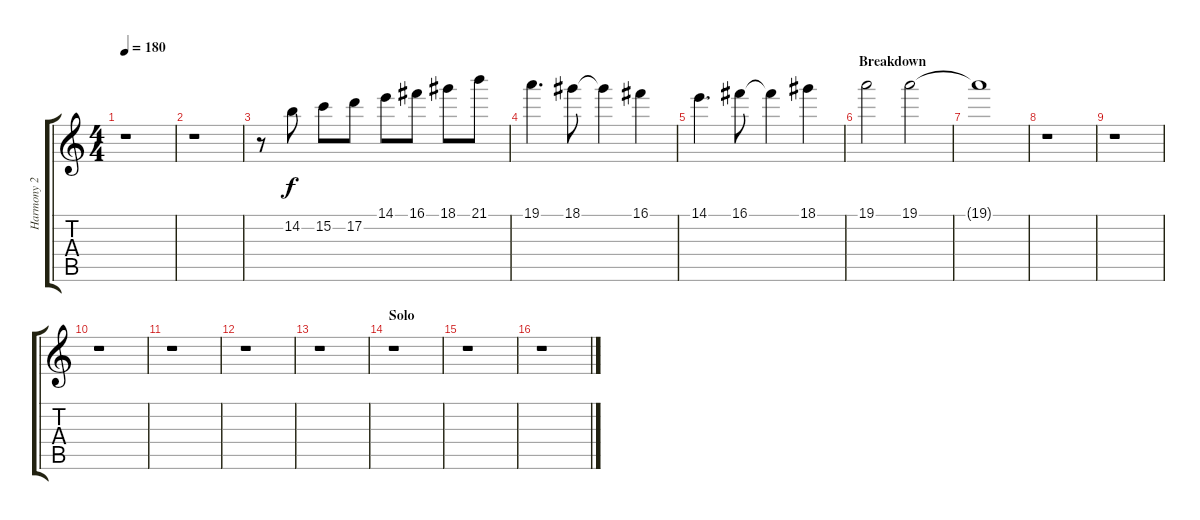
\track ("Harmony 2" "Harmony 2") {instrument overdrivenguitar}
\staff {score tabs}
\tuning (D4 A3 F3 C3 G2 C2) {hide}
\ts (4 4)
\tempo 180
\clef g2
\ks aminor
r.1{dy f} |
r.1 |
r.8 14.2.8 15.2.8 17.2.8 14.1.8 16.1.8 18.1.8 21.1.8 |
19.1.4{d} 18.1.8 18.1{t}.4 16.1.4 |
14.1.4{d} 16.1.8 16.1{t}.4 18.1.4 |
\section ("" "Breakdown")
19.1.2 19.1.2 |
19.1{t}.1 |
r.1 |
r.1 |
r.1 |
r.1 |
r.1 |
r.1 |
\section ("" "Solo")
r.1 |
r.1 |
r.1
